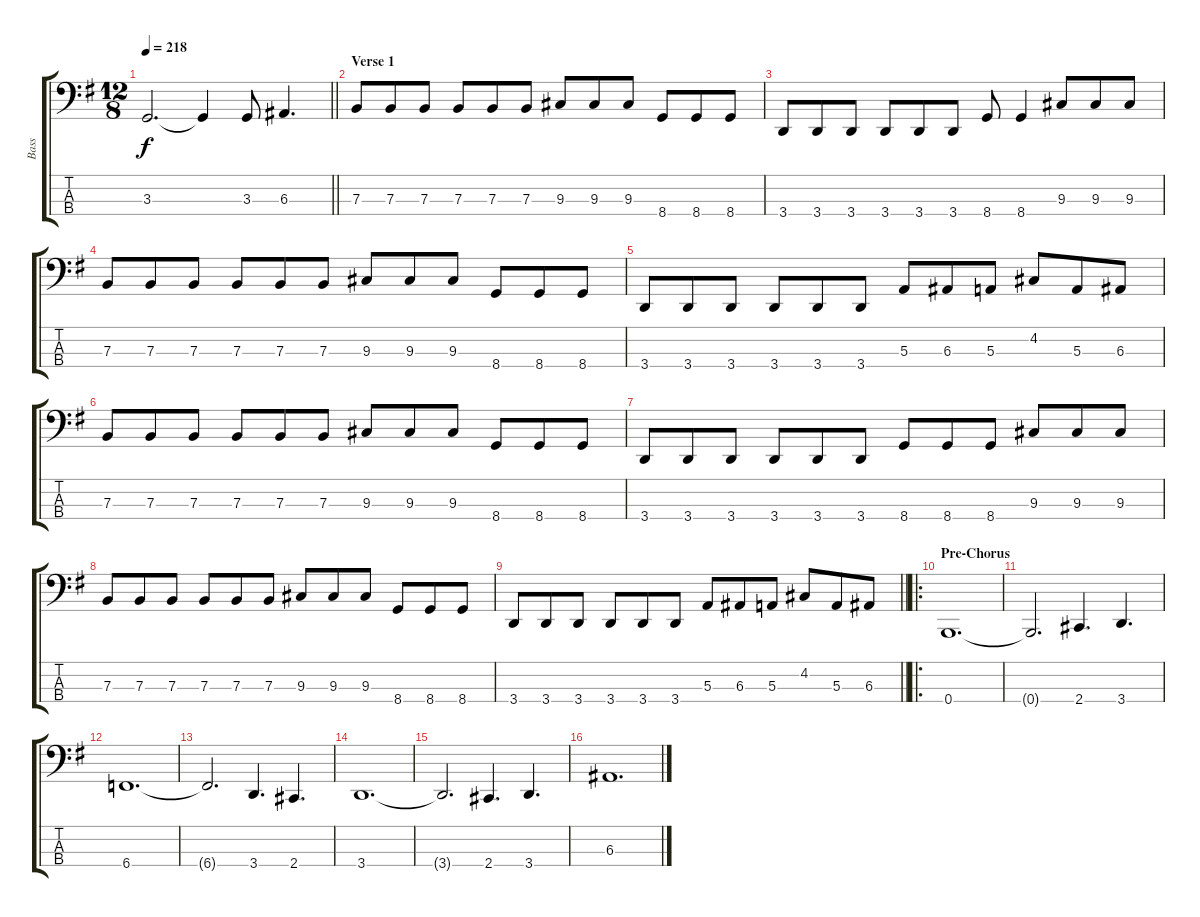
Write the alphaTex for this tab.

\track ("Bass" "Bass") {instrument electricbassfinger}
\staff {score tabs}
\tuning (D2 A1 E1 B0) {hide}
\ts (12 8)
\tempo 218
\clef f4
\barLineRight lightlight
\ks eminor
3.3{t}.2{d dy f} 3.3{t}.4 3.3.8 6.3.4{d} |
\section ("" "Verse 1")
7.3.8 7.3.8 7.3.8 7.3.8 7.3.8 7.3.8 9.3.8 9.3.8 9.3.8 8.4.8 8.4.8 8.4.8 |
3.4.8 3.4.8 3.4.8 3.4.8 3.4.8 3.4.8 8.4.8 8.4.4 9.3.8 9.3.8 9.3.8 |
7.3.8 7.3.8 7.3.8 7.3.8 7.3.8 7.3.8 9.3.8 9.3.8 9.3.8 8.4.8 8.4.8 8.4.8 |
3.4.8 3.4.8 3.4.8 3.4.8 3.4.8 3.4.8 5.3.8 6.3.8 5.3.8 4.2.8 5.3.8 6.3.8 |
7.3.8 7.3.8 7.3.8 7.3.8 7.3.8 7.3.8 9.3.8 9.3.8 9.3.8 8.4.8 8.4.8 8.4.8 |
3.4.8 3.4.8 3.4.8 3.4.8 3.4.8 3.4.8 8.4.8 8.4.8 8.4.8 9.3.8 9.3.8 9.3.8 |
7.3.8 7.3.8 7.3.8 7.3.8 7.3.8 7.3.8 9.3.8 9.3.8 9.3.8 8.4.8 8.4.8 8.4.8 |
\barLineRight lightlight
3.4.8 3.4.8 3.4.8 3.4.8 3.4.8 3.4.8 5.3.8 6.3.8 5.3.8 4.2.8 5.3.8 6.3.8 |
\ro
\section ("" "Pre-Chorus")
0.4.1{d} |
0.4{t}.2{d} 2.4.4{d} 3.4.4{d} |
6.4.1{d} |
6.4{t}.2{d} 3.4.4{d} 2.4.4{d} |
3.4.1{d} |
3.4{t}.2{d} 2.4.4{d} 3.4.4{d} |
6.3.1{d}
